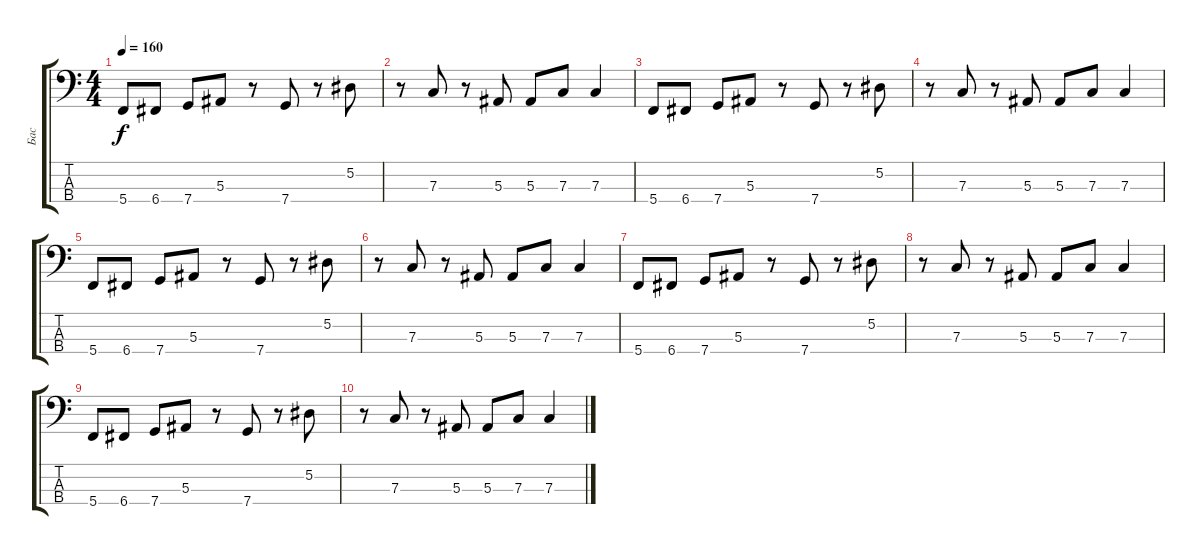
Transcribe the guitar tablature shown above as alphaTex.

\track ("Бас" "Бас") {instrument electricbassfinger}
\staff {score tabs}
\tuning (Eb2 Bb1 F1 C1) {hide}
\ts (4 4)
\tempo 160
\clef f4
\ks c
5.4.8{dy f} 6.4.8 7.4.8 5.3.8 r.8 7.4.8 r.8 5.2.8 |
r.8 7.3.8 r.8 5.3.8 5.3.8 7.3.8 7.3.4 |
5.4.8 6.4.8 7.4.8 5.3.8 r.8 7.4.8 r.8 5.2.8 |
r.8 7.3.8 r.8 5.3.8 5.3.8 7.3.8 7.3.4 |
5.4.8 6.4.8 7.4.8 5.3.8 r.8 7.4.8 r.8 5.2.8 |
r.8 7.3.8 r.8 5.3.8 5.3.8 7.3.8 7.3.4 |
5.4.8 6.4.8 7.4.8 5.3.8 r.8 7.4.8 r.8 5.2.8 |
r.8 7.3.8 r.8 5.3.8 5.3.8 7.3.8 7.3.4 |
5.4.8 6.4.8 7.4.8 5.3.8 r.8 7.4.8 r.8 5.2.8 |
r.8 7.3.8 r.8 5.3.8 5.3.8 7.3.8 7.3.4
